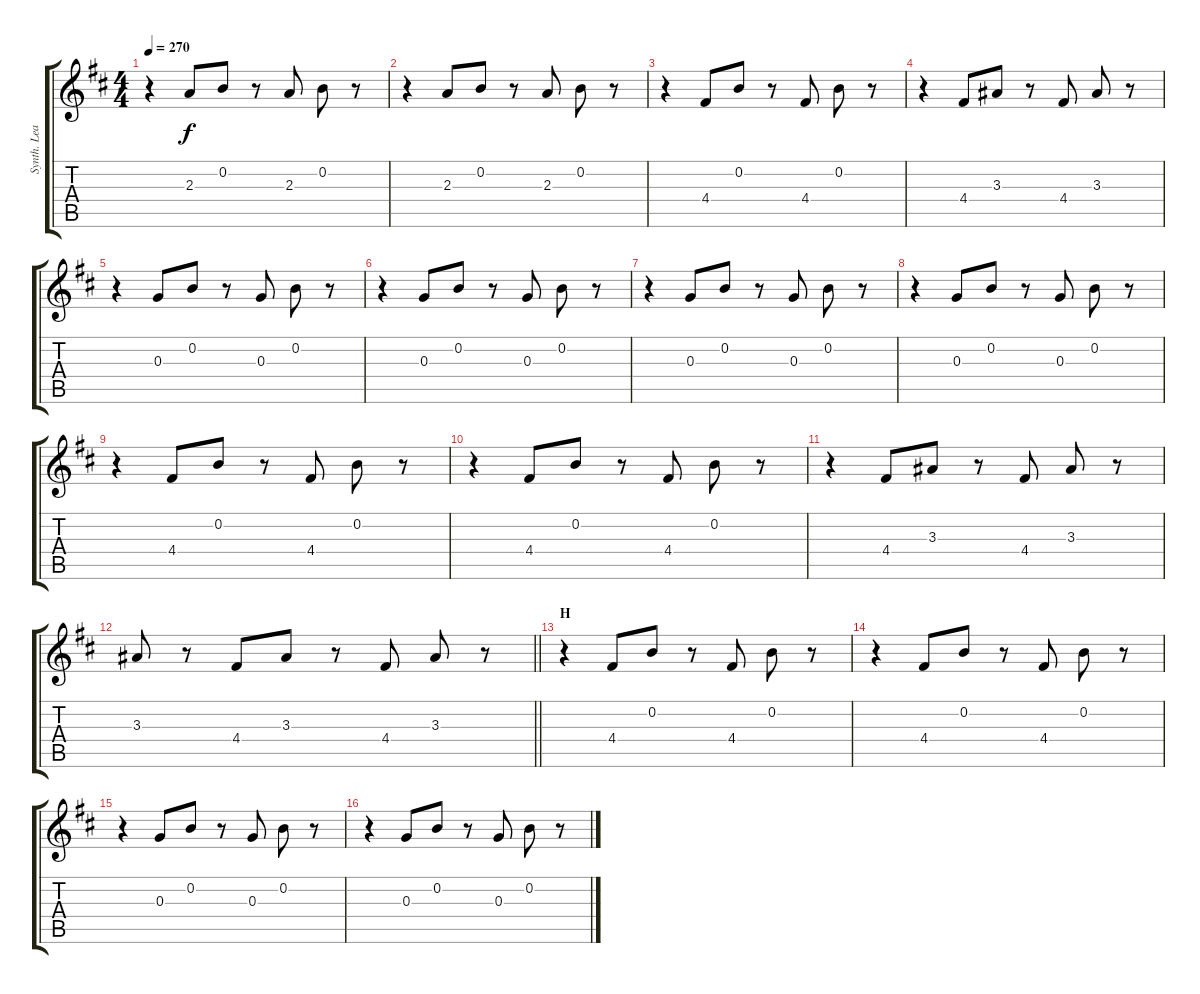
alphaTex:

\track ("Synth. Lead I" "Synth. Lea") {instrument lead2sawtooth}
\staff {score tabs}
\tuning (E5 B4 G4 D4 A3 E3) {hide}
\ts (4 4)
\tempo 270
\clef g2
\ks d
r.4{dy f} 2.3.8 0.2.8 r.8 2.3.8 0.2.8 r.8 |
r.4 2.3.8 0.2.8 r.8 2.3.8 0.2.8 r.8 |
r.4 4.4.8 0.2.8 r.8 4.4.8 0.2.8 r.8 |
r.4 4.4.8 3.3.8 r.8 4.4.8 3.3.8 r.8 |
r.4 0.3.8 0.2.8 r.8 0.3.8 0.2.8 r.8 |
r.4 0.3.8 0.2.8 r.8 0.3.8 0.2.8 r.8 |
r.4 0.3.8 0.2.8 r.8 0.3.8 0.2.8 r.8 |
r.4 0.3.8 0.2.8 r.8 0.3.8 0.2.8 r.8 |
r.4 4.4.8 0.2.8 r.8 4.4.8 0.2.8 r.8 |
r.4 4.4.8 0.2.8 r.8 4.4.8 0.2.8 r.8 |
r.4 4.4.8 3.3.8 r.8 4.4.8 3.3.8 r.8 |
\barLineRight lightlight
3.3.8 r.8 4.4.8 3.3.8 r.8 4.4.8 3.3.8 r.8 |
\section ("" "H")
r.4 4.4.8 0.2.8 r.8 4.4.8 0.2.8 r.8 |
r.4 4.4.8 0.2.8 r.8 4.4.8 0.2.8 r.8 |
r.4 0.3.8 0.2.8 r.8 0.3.8 0.2.8 r.8 |
r.4 0.3.8 0.2.8 r.8 0.3.8 0.2.8 r.8
